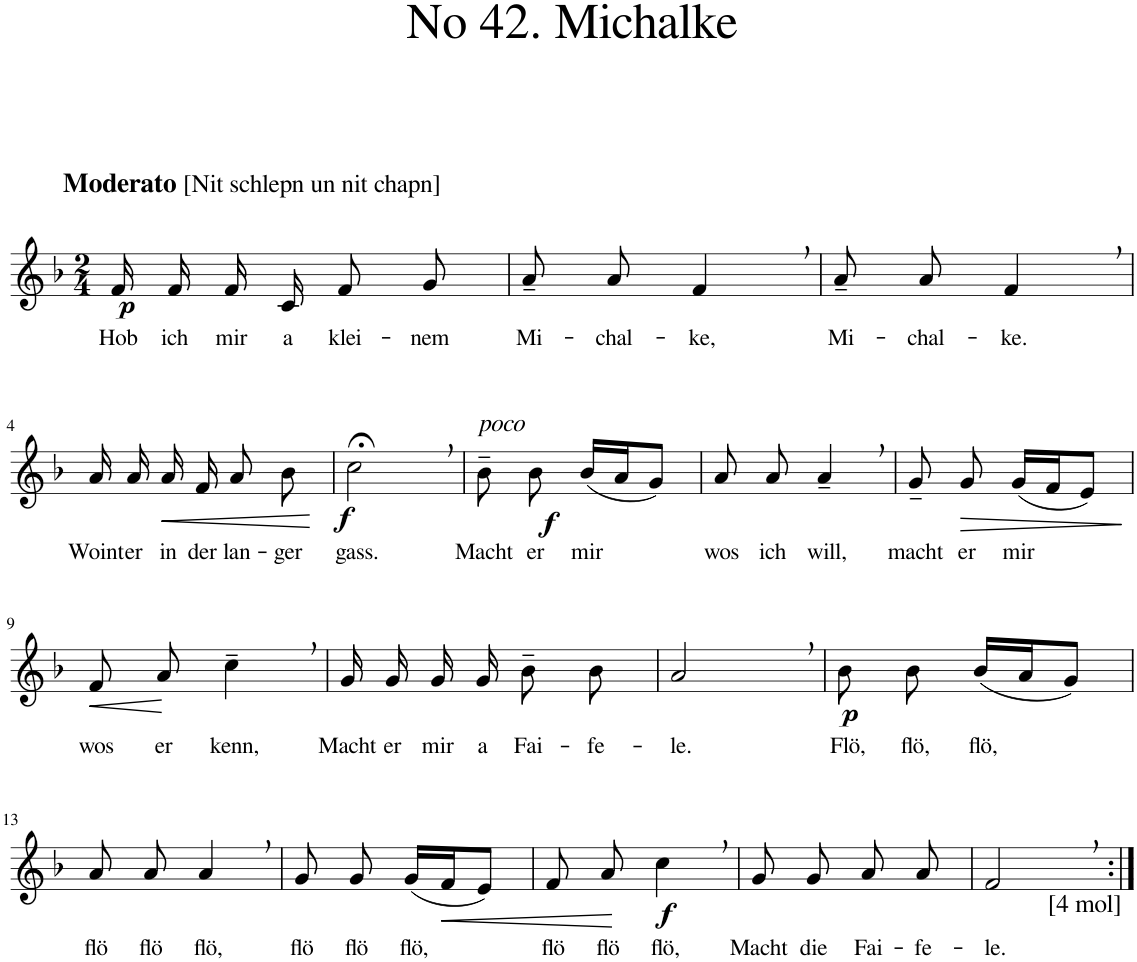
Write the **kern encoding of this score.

**kern	**text	**dynam
*part1	*part1	*part1
*staff1	*staff1	*staff1
*I"Klavier	*	*
*I'Klav.	*	*
*clefG2	*	*
*k[b-]	*	*
*M2/4	*	*
=1	=1	=1
!LO:TX:a:B:t=Moderato	!	!
!LO:TX:a:t=[Nit schlepn un nit chapn]	!	!
!	!LO:LY:b	!LO:DY:b
16f/	Hob	p
!	!LO:LY:b	!
16f/	ich	.
!	!LO:LY:b	!
16f/	mir	.
!	!LO:LY:b	!
16c/	a	.
!	!LO:LY:b	!
8f/	klei-	.
!	!LO:LY:b	!
8g/	-nem	.
=2	=2	=2
!	!LO:LY:b	!
8a~/	Mi-	.
!	!LO:LY:b	!
8a/	-chal-	.
!	!LO:LY:b	!
4f,/	-ke,	.
=3	=3	=3
!	!LO:LY:b	!
8a~/	Mi-	.
!	!LO:LY:b	!
8a/	-chal-	.
!	!LO:LY:b	!
4f,/	-ke.	.
!!LO:LB:g=z
=4	=4	=4
!	!LO:LY:b	!
16a/	Woint	.
!	!LO:LY:b	!
16a/	er	.
!	!LO:LY:b	!LO:HP:b
16a/	in	<
!	!LO:LY:b	!
16f/	der	.
!	!LO:LY:b	!
8a/	lan-	.
!	!LO:LY:b	!
8b-\	-ger	.
.	.	[
=5	=5	=5
!	!LO:LY:b	!LO:DY:b
2cc;<,\	gass.	f
=6	=6	=6
!LO:TX:a:i:t=poco	!	!
!	!LO:LY:b	!LO:DY:b
8b-~\	Macht	f
!	!LO:LY:b	!
8b-\	er	.
!	!LO:LY:b	!
(16b-/LL	mir	.
16a/J	.	.
8g/J)	.	.
=7	=7	=7
!	!LO:LY:b	!
8a/	wos	.
!	!LO:LY:b	!
8a/	ich	.
!	!LO:LY:b	!
4a~,/	will,	.
=8	=8	=8
!	!LO:LY:b	!
8g~/	macht	.
!	!LO:LY:b	!LO:HP:b
8g/	er	>
!	!LO:LY:b	!
(16g/LL	mir	.
16f/J	.	.
8e/J)	.	.
.	.	]
!!LO:LB:g=z
=9	=9	=9
!	!LO:LY:b	!LO:HP:b
8f/	wos	<
!	!LO:LY:b	!
8a/	er	.
!	!LO:LY:b	!
4cc~,\	kenn,	.
.	.	[
=10	=10	=10
!	!LO:LY:b	!
16g/	Macht	.
!	!LO:LY:b	!
16g/	er	.
!	!LO:LY:b	!
16g/	mir	.
!	!LO:LY:b	!
16g/	a	.
!	!LO:LY:b	!
8b-~\	Fai-	.
!	!LO:LY:b	!
8b-\	-fe-	.
=11	=11	=11
!	!LO:LY:b	!
2a,/	-le.	.
=12	=12	=12
!	!LO:LY:b	!LO:DY:b
8b-\	Flö,	p
!	!LO:LY:b	!
8b-\	flö,	.
!	!LO:LY:b	!
(16b-/LL	flö,	.
16a/J	.	.
8g/J)	.	.
!!LO:LB:g=z
=13	=13	=13
!	!LO:LY:b	!
8a/	flö	.
!	!LO:LY:b	!
8a/	flö	.
!	!LO:LY:b	!
4a,/	flö,	.
=14	=14	=14
!	!LO:LY:b	!
8g/	flö	.
!	!LO:LY:b	!
8g/	flö	.
!	!LO:LY:b	!
(16g/LL	flö,	.
!	!	!LO:HP:b
16f/J	.	<
8e/J)	.	.
.	.	[
=15	=15	=15
!	!LO:LY:b	!
8f/	flö	.
!	!LO:LY:b	!
8a/	flö	.
!	!LO:LY:b	!LO:DY:b
4cc,\	flö,	f
=16	=16	=16
!	!LO:LY:b	!
8g/	Macht	.
!	!LO:LY:b	!
8g/	die	.
!	!LO:LY:b	!
8a/	Fai-	.
!	!LO:LY:b	!
8a/	-fe-	.
=17	=17	=17
!LO:TX:b:t=[4 mol]	!	!
!	!LO:LY:b	!
2f,/	-le.	.
=:|!	=:|!	=:|!
*-	*-	*-
